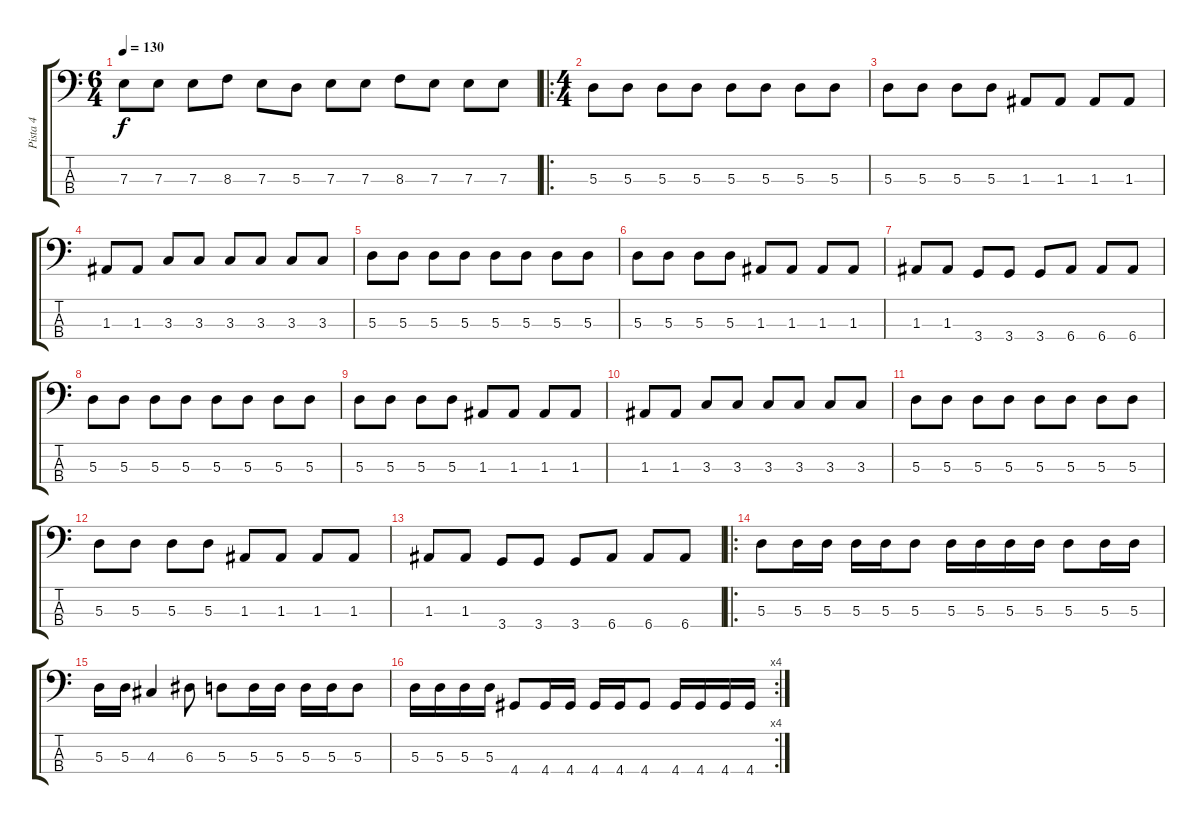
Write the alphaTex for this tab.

\track ("Pista 4" "Pista 4") {instrument electricbassfinger}
\staff {score tabs}
\tuning (G2 D2 A1 E1) {hide}
\ts (6 4)
\tempo 130
\clef f4
\ks c
7.3.8{dy f} 7.3.8 7.3.8 8.3.8 7.3.8 5.3.8 7.3.8 7.3.8 8.3.8 7.3.8 7.3.8 7.3.8 |
\ro
\ts (4 4)
5.3.8 5.3.8 5.3.8 5.3.8 5.3.8 5.3.8 5.3.8 5.3.8 |
5.3.8 5.3.8 5.3.8 5.3.8 1.3.8 1.3.8 1.3.8 1.3.8 |
1.3.8 1.3.8 3.3.8 3.3.8 3.3.8 3.3.8 3.3.8 3.3.8 |
5.3.8 5.3.8 5.3.8 5.3.8 5.3.8 5.3.8 5.3.8 5.3.8 |
5.3.8 5.3.8 5.3.8 5.3.8 1.3.8 1.3.8 1.3.8 1.3.8 |
1.3.8 1.3.8 3.4.8 3.4.8 3.4.8 6.4.8 6.4.8 6.4.8 |
5.3.8 5.3.8 5.3.8 5.3.8 5.3.8 5.3.8 5.3.8 5.3.8 |
5.3.8 5.3.8 5.3.8 5.3.8 1.3.8 1.3.8 1.3.8 1.3.8 |
1.3.8 1.3.8 3.3.8 3.3.8 3.3.8 3.3.8 3.3.8 3.3.8 |
5.3.8 5.3.8 5.3.8 5.3.8 5.3.8 5.3.8 5.3.8 5.3.8 |
5.3.8 5.3.8 5.3.8 5.3.8 1.3.8 1.3.8 1.3.8 1.3.8 |
1.3.8 1.3.8 3.4.8 3.4.8 3.4.8 6.4.8 6.4.8 6.4.8 |
\ro
5.3.8 5.3.16 5.3.16 5.3.16 5.3.16 5.3.8 5.3.16 5.3.16 5.3.16 5.3.16 5.3.8 5.3.16 5.3.16 |
5.3.16 5.3.16 4.3.4 6.3.8 5.3.8 5.3.16 5.3.16 5.3.16 5.3.16 5.3.8 |
\rc 4
5.3.16 5.3.16 5.3.16 5.3.16 4.4.8 4.4.16 4.4.16 4.4.16 4.4.16 4.4.8 4.4.16 4.4.16 4.4.16 4.4.16
